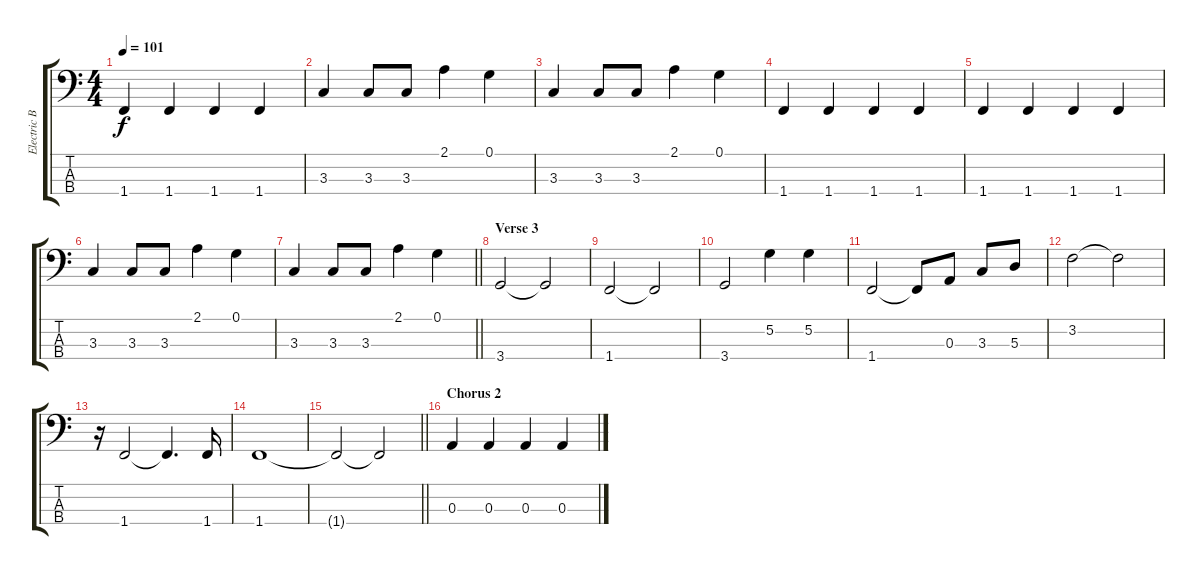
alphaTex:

\track ("Electric Bass (Finger)" "Electric B") {instrument electricbassfinger}
\staff {score tabs}
\tuning (G2 D2 A1 E1) {hide}
\ts (4 4)
\tempo 101
\clef f4
\ks c
1.4.4{dy f} 1.4.4 1.4.4 1.4.4 |
3.3.4 3.3.8 3.3.8 2.1.4 0.1.4 |
3.3.4 3.3.8 3.3.8 2.1.4 0.1.4 |
1.4.4 1.4.4 1.4.4 1.4.4 |
1.4.4 1.4.4 1.4.4 1.4.4 |
3.3.4 3.3.8 3.3.8 2.1.4 0.1.4 |
\barLineRight lightlight
3.3.4 3.3.8 3.3.8 2.1.4 0.1.4 |
\section ("" "Verse 3")
3.4.2 3.4{t}.2 |
1.4.2 1.4{t}.2 |
3.4.2 5.2.4 5.2.4 |
1.4.2 1.4{t}.8 0.3.8 3.3.8 5.3.8 |
3.2.2 3.2{t}.2 |
r.16 1.4.2 1.4{t}.4{d} 1.4.16 |
1.4.1 |
\barLineRight lightlight
1.4{t}.2 1.4{t}.2 |
\section ("" "Chorus 2")
0.3.4 0.3.4 0.3.4 0.3.4
